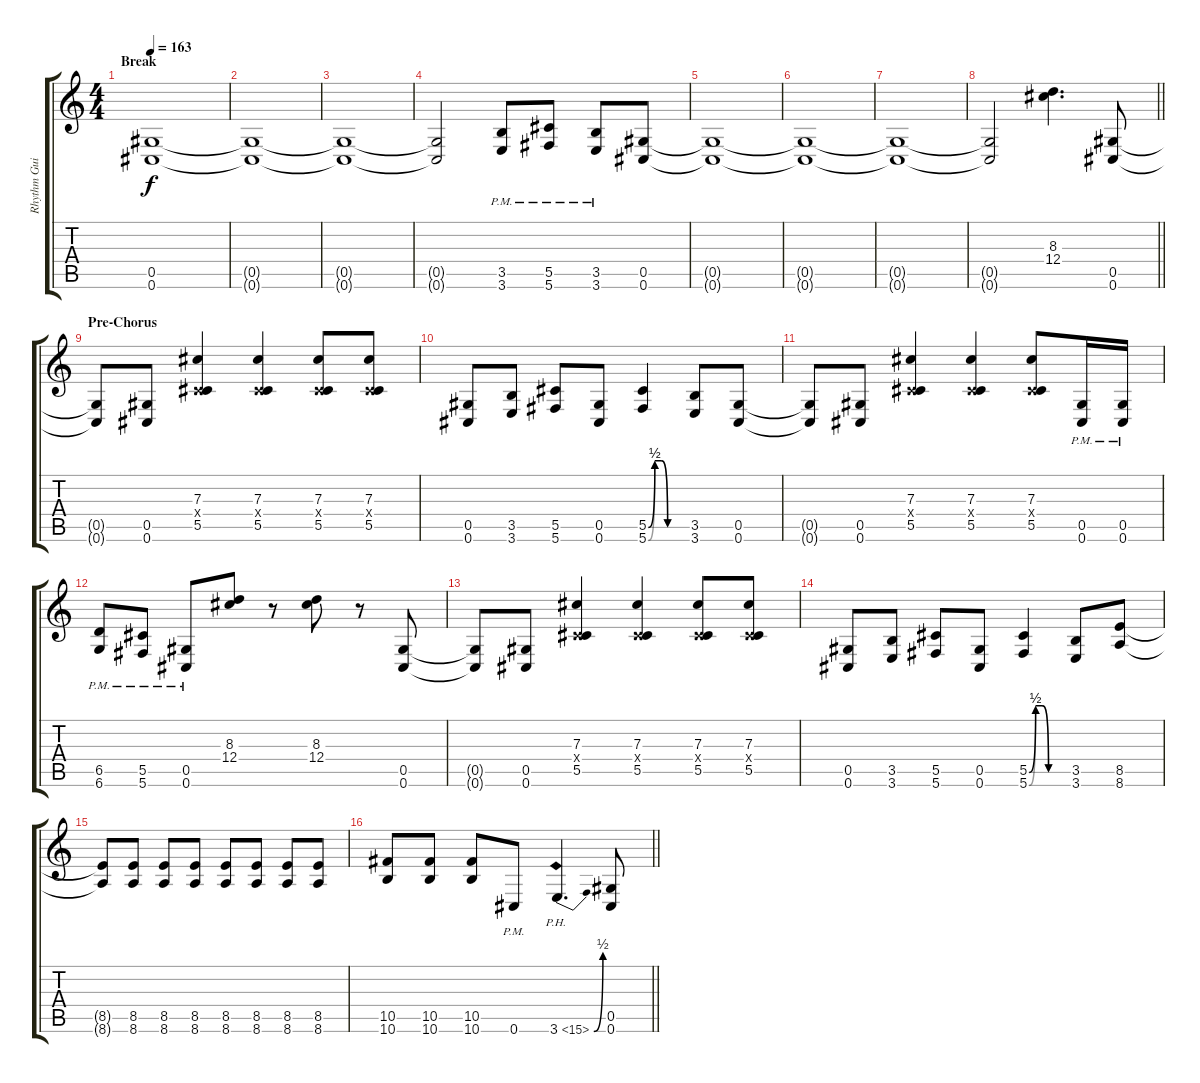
\track ("Rhythm Guitar" "Rhythm Gui") {instrument distortionguitar}
\staff {score tabs}
\tuning (Eb4 Bb3 Gb3 Db3 Ab2 Db2) {hide}
\ts (4 4)
\section ("" "Break")
\tempo 163
\clef g2
\ks c
(0.5{t} 0.6{t}).1{dy f} |
(0.5{t} 0.6{t}).1 |
(0.5{t} 0.6{t}).1 |
(0.5{t} 0.6{t}).2 (3.5{pm} 3.6{pm}).8 (5.5{pm} 5.6{pm}).8 (3.5{pm} 3.6{pm}).8 (0.5 0.6).8 |
(0.5{t} 0.6{t}).1 |
(0.5{t} 0.6{t}).1 |
(0.5{t} 0.6{t}).1 |
\barLineRight lightlight
(0.5{t} 0.6{t}).2 (8.3 12.4).4{d} (0.5 0.6).8 |
\section ("" "Pre-Chorus")
(0.5{t} 0.6{t}).8 (0.5 0.6).8 (7.3 0.4{x} 5.5).4 (7.3 0.4{x} 5.5).4 (7.3 0.4{x} 5.5).8 (7.3 0.4{x} 5.5).8 |
(0.5 0.6).8 (3.5 3.6).8 (5.5 5.6).8 (0.5 0.6).8 (5.5{be (custom 0 0 10 2 20 2 30 0 60 0)} 5.6{be (custom 0 0 10 2 20 2 30 0 60 0)}).4 (3.5 3.6).8 (0.5 0.6).8 |
(0.5{t} 0.6{t}).8 (0.5 0.6).8 (7.3 0.4{x} 5.5).4 (7.3 0.4{x} 5.5).4 (7.3 0.4{x} 5.5).8 (0.5{pm} 0.6{pm}).16 (0.5{pm} 0.6{pm}).16 |
(6.5{pm} 6.6{pm}).8 (5.5{pm} 5.6{pm}).8 (0.5{pm} 0.6{pm}).8 (8.3 12.4).8 r.8 (8.3 12.4).8 r.8 (0.5 0.6).8 |
(0.5{t} 0.6{t}).8 (0.5 0.6).8 (7.3 0.4{x} 5.5).4 (7.3 0.4{x} 5.5).4 (7.3 0.4{x} 5.5).8 (7.3 0.4{x} 5.5).8 |
(0.5 0.6).8 (3.5 3.6).8 (5.5 5.6).8 (0.5 0.6).8 (5.5{be (custom 0 0 10 2 20 2 30 0 60 0)} 5.6{be (custom 0 0 10 2 20 2 30 0 60 0)}).4 (3.5 3.6).8 (8.5 8.6).8 |
(8.5{t} 8.6{t}).8 (8.5 8.6).8 (8.5 8.6).8 (8.5 8.6).8 (8.5 8.6).8 (8.5 8.6).8 (8.5 8.6).8 (8.5 8.6).8 |
\barLineRight lightlight
(10.5 10.6).8 (10.5 10.6).8 (10.5 10.6).8 0.6{pm}.8 3.6{be (bend 0 0 60 2) ph 12}.4{d} (0.5 0.6).8
